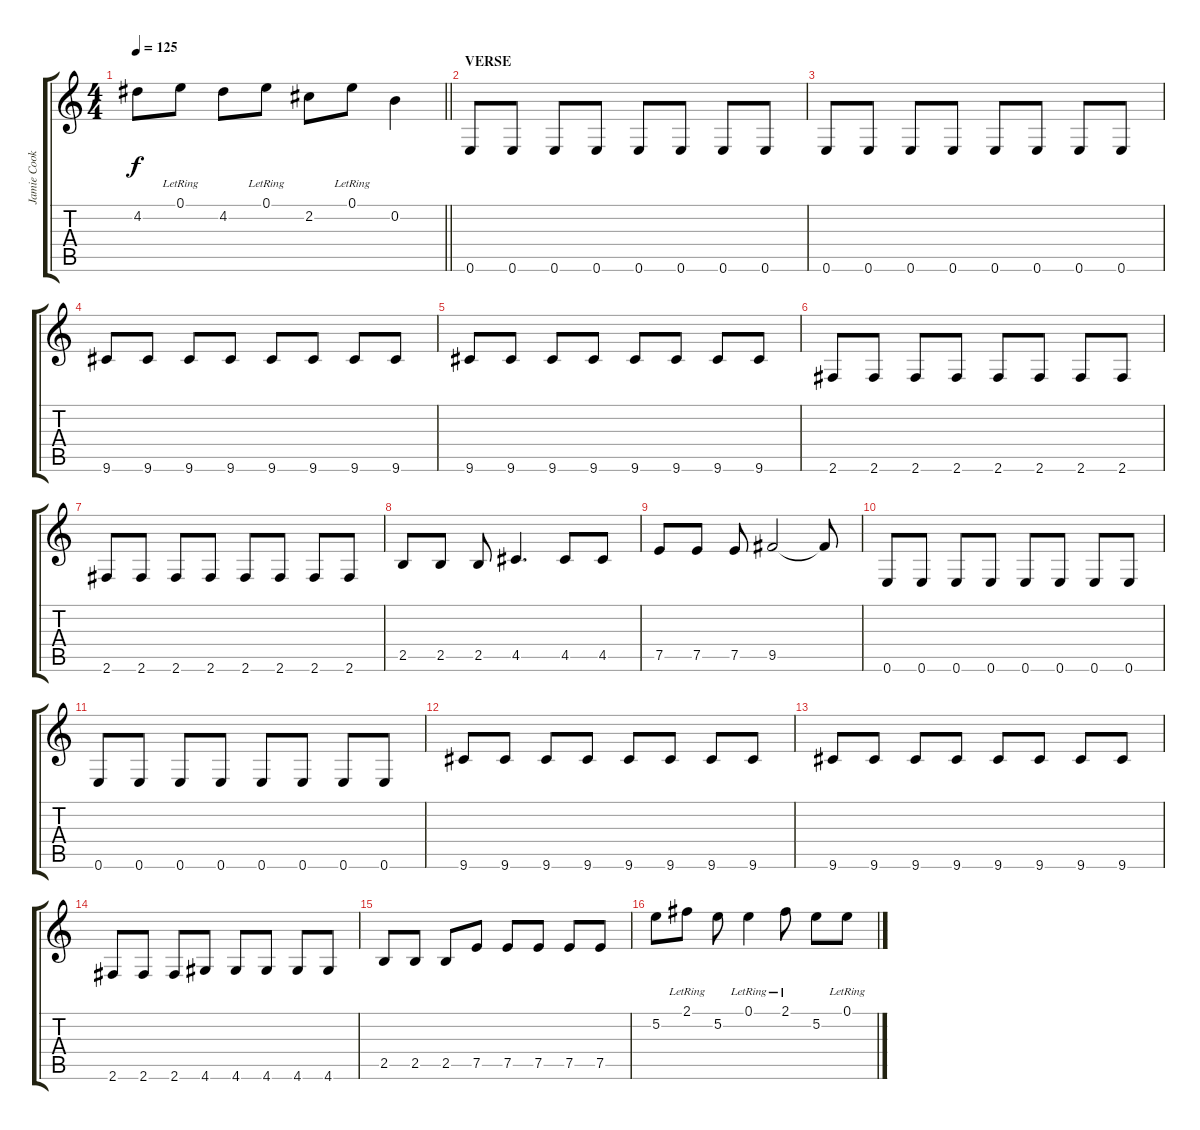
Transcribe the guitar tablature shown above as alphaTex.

\track ("Jamie Cook" "Jamie Cook") {instrument electricguitarclean}
\staff {score tabs}
\tuning (E4 B3 G3 D3 A2 E2) {hide}
\ts (4 4)
\tempo 125
\clef g2
\barLineRight lightlight
\ks c
4.2.8{dy f} 0.1{lr}.8 4.2.8 0.1{lr}.8 2.2.8 0.1{lr}.8 0.2.4 |
\section ("" "VERSE")
0.6.8 0.6.8 0.6.8 0.6.8 0.6.8 0.6.8 0.6.8 0.6.8 |
0.6.8 0.6.8 0.6.8 0.6.8 0.6.8 0.6.8 0.6.8 0.6.8 |
9.6.8 9.6.8 9.6.8 9.6.8 9.6.8 9.6.8 9.6.8 9.6.8 |
9.6.8 9.6.8 9.6.8 9.6.8 9.6.8 9.6.8 9.6.8 9.6.8 |
2.6.8 2.6.8 2.6.8 2.6.8 2.6.8 2.6.8 2.6.8 2.6.8 |
2.6.8 2.6.8 2.6.8 2.6.8 2.6.8 2.6.8 2.6.8 2.6.8 |
2.5.8 2.5.8 2.5.8 4.5.4{d} 4.5.8 4.5.8 |
7.5.8 7.5.8 7.5.8 9.5.2 9.5{t}.8 |
0.6.8 0.6.8 0.6.8 0.6.8 0.6.8 0.6.8 0.6.8 0.6.8 |
0.6.8 0.6.8 0.6.8 0.6.8 0.6.8 0.6.8 0.6.8 0.6.8 |
9.6.8 9.6.8 9.6.8 9.6.8 9.6.8 9.6.8 9.6.8 9.6.8 |
9.6.8 9.6.8 9.6.8 9.6.8 9.6.8 9.6.8 9.6.8 9.6.8 |
2.6.8 2.6.8 2.6.8 4.6.8 4.6.8 4.6.8 4.6.8 4.6.8 |
2.5.8 2.5.8 2.5.8 7.5.8 7.5.8 7.5.8 7.5.8 7.5.8 |
5.2.8 2.1{lr}.8 5.2.8 0.1{lr}.4 2.1{lr}.8 5.2.8 0.1{lr}.8
